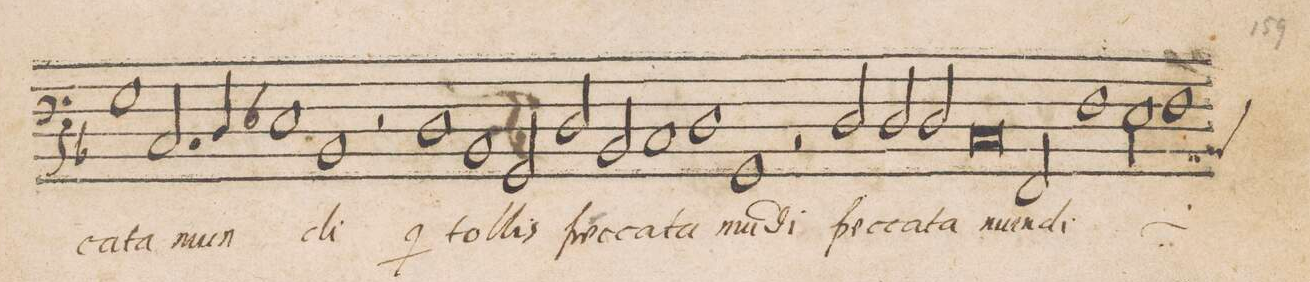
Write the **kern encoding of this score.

**kern	**text
*I"BASSVS	*
*clefF3	*
*k[b-]	*
1G	-ca-
2.C/	-ta
4D/	mun-
=10	=10
1E-X	.
1BB-	-di
=11	=11
2r	.
1D	q(ui)
1BB-	tol-
=12	=12
2GG/	-lis
2D/	pec-
2BB-/	-ca-
=13	=13
1C	-ta
1D	mu(n)-
=14	=14
1GG	-di
2r	.
2D/	pec-
=15	=15
2D/	-ca-
2D/	-ta
0C	mun-
=16	=16
2FF/	-di
*	*ij
1F	pec-
=17	=17
2E\	.
*custos:BB-	*
1F	-ca-
=18	=18
*-	*-
